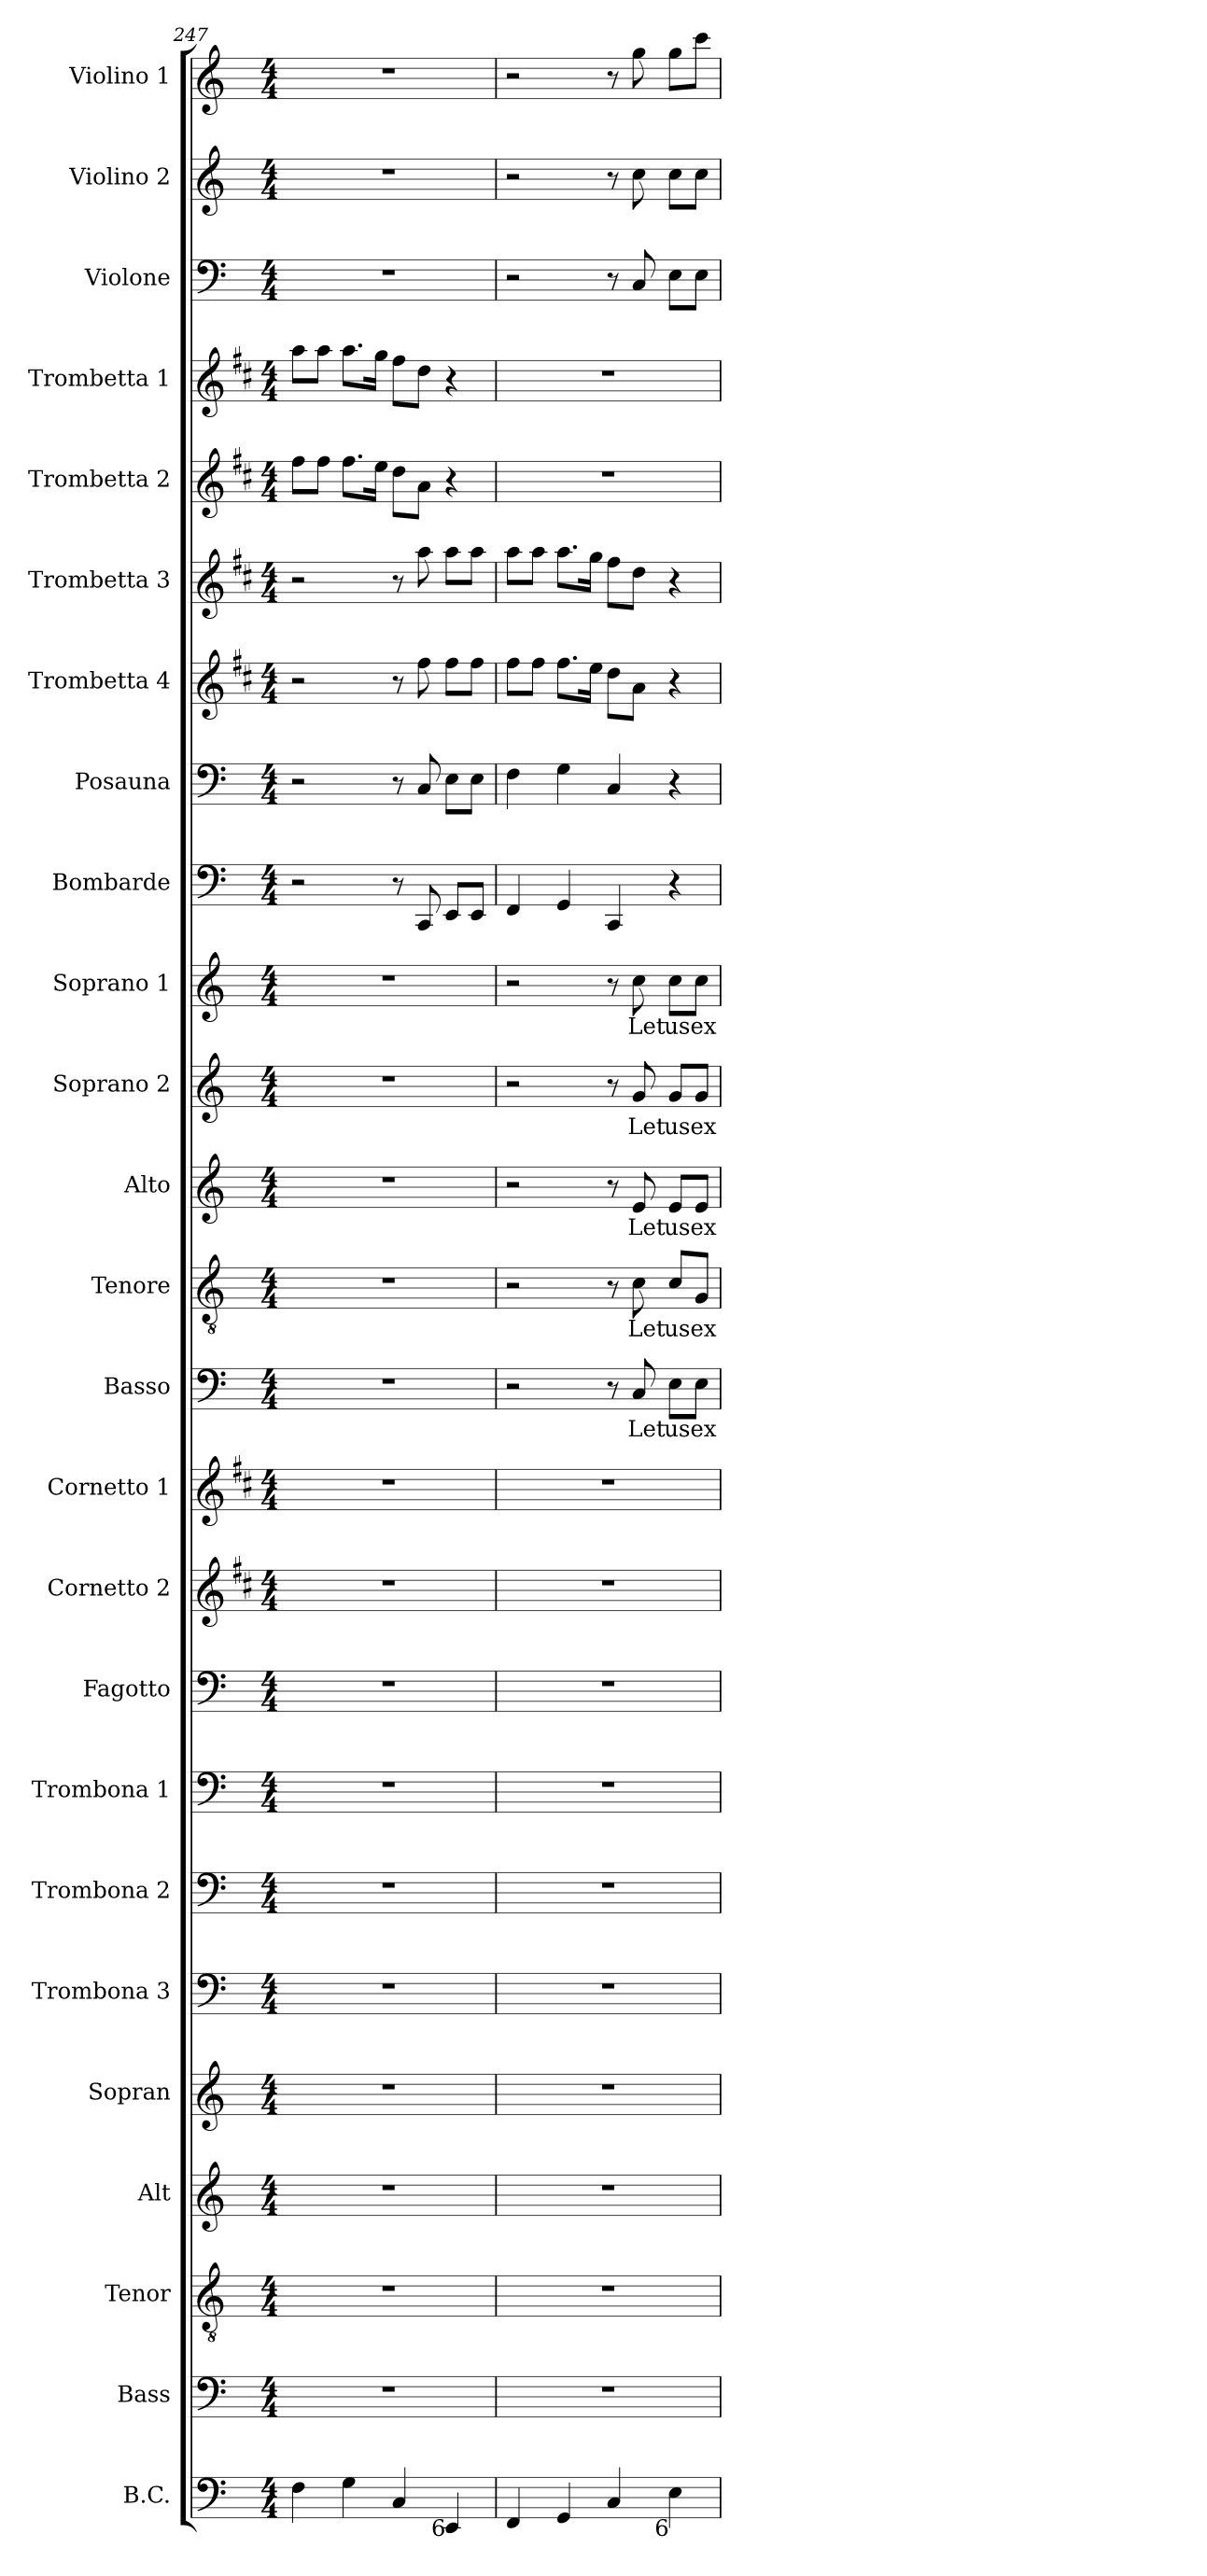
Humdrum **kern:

**kern	**kern	**kern	**kern	**kern	**kern	**kern	**kern	**kern	**kern	**kern	**kern	**text	**kern	**text	**kern	**text	**kern	**text	**kern	**text	**kern	**kern	**kern	**kern	**kern	**kern	**kern	**kern	**kern
*part25	*part24	*part23	*part22	*part21	*part20	*part19	*part18	*part17	*part16	*part15	*part14	*part14	*part13	*part13	*part12	*part12	*part11	*part11	*part10	*part10	*part9	*part8	*part7	*part6	*part5	*part4	*part3	*part2	*part1
*staff25	*staff24	*staff23	*staff22	*staff21	*staff20	*staff19	*staff18	*staff17	*staff16	*staff15	*staff14	*staff14	*staff13	*staff13	*staff12	*staff12	*staff11	*staff11	*staff10	*staff10	*staff9	*staff8	*staff7	*staff6	*staff5	*staff4	*staff3	*staff2	*staff1
*I"B.C.	*I"Bass	*I"Tenor	*I"Alt	*I"Sopran	*I"Trombona 3	*I"Trombona 2	*I"Trombona 1	*I"Fagotto	*I"Cornetto 2	*I"Cornetto 1	*I"Basso	*	*I"Tenore	*	*I"Alto	*	*I"Soprano 2	*	*I"Soprano 1	*	*I"Bombarde	*I"Posauna	*I"Trombetta 4	*I"Trombetta 3	*I"Trombetta 2	*I"Trombetta 1	*I"Violone	*I"Violino 2	*I"Violino 1
*I'B.C.	*I'B.	*I'T.	*I'A.	*I'S.	*I'Tbn. 2	*I'Tbn. 2	*I'Tbn. 1	*I'Fag.	*I'Cor. 2	*I'Cor. 1	*I'B.	*	*I'T.	*	*I'A.	*	*I'S.	*	*I'S.	*	*	*	*	*	*	*	*	*I'Vl. 2	*I'Vl. 1
*clefF4	*clefF4	*clefGv2	*clefG2	*clefG2	*clefF4	*clefF4	*clefF4	*clefF4	*clefG2	*clefG2	*clefF4	*	*clefGv2	*	*clefG2	*	*clefG2	*	*clefG2	*	*clefF4	*clefF4	*clefG2	*clefG2	*clefG2	*clefG2	*clefF4	*clefG2	*clefG2
*	*	*ITrd7c12	*	*	*	*	*	*	*ITrd1c2	*ITrd1c2	*	*	*ITrd7c12	*	*	*	*	*	*	*	*	*	*ITrd1c2	*ITrd1c2	*ITrd1c2	*ITrd1c2	*	*	*
*k[]	*k[]	*k[]	*k[]	*k[]	*k[]	*k[]	*k[]	*k[]	*k[]	*k[]	*k[]	*	*k[]	*	*k[]	*	*k[]	*	*k[]	*	*k[]	*k[]	*k[]	*k[]	*k[]	*k[]	*k[]	*k[]	*k[]
*C:	*C:	*C:	*C:	*C:	*C:	*C:	*C:	*C:	*C:	*C:	*C:	*	*C:	*	*C:	*	*C:	*	*C:	*	*C:	*C:	*C:	*C:	*C:	*C:	*C:	*C:	*C:
*M4/4	*M4/4	*M4/4	*M4/4	*M4/4	*M4/4	*M4/4	*M4/4	*M4/4	*M4/4	*M4/4	*M4/4	*	*M4/4	*	*M4/4	*	*M4/4	*	*M4/4	*	*M4/4	*M4/4	*M4/4	*M4/4	*M4/4	*M4/4	*M4/4	*M4/4	*M4/4
=247	=247	=247	=247	=247	=247	=247	=247	=247	=247	=247	=247	=247	=247	=247	=247	=247	=247	=247	=247	=247	=247	=247	=247	=247	=247	=247	=247	=247	=247
4Fi\	1r	1r	1r	1r	1r	1r	1r	1r	1r	1r	1r	.	1r	.	1r	.	1r	.	1r	.	2r	2r	2r	2r	8eei\L	8ggi\L	1r	1r	1r
.	.	.	.	.	.	.	.	.	.	.	.	.	.	.	.	.	.	.	.	.	.	.	.	.	8eei\J	8ggi\J	.	.	.
4Gi\	.	.	.	.	.	.	.	.	.	.	.	.	.	.	.	.	.	.	.	.	.	.	.	.	8.eei\L	8.ggi\L	.	.	.
.	.	.	.	.	.	.	.	.	.	.	.	.	.	.	.	.	.	.	.	.	.	.	.	.	16ddi\Jk	16ffi\Jk	.	.	.
4Ci/	.	.	.	.	.	.	.	.	.	.	.	.	.	.	.	.	.	.	.	.	8r	8r	8r	8r	8cci\L	8eei\L	.	.	.
.	.	.	.	.	.	.	.	.	.	.	.	.	.	.	.	.	.	.	.	.	8CCi/	8Ci/	8eei\	8ggi\	8gi\J	8cci\J	.	.	.
!LO:TX:b:rj:t=6	!	!	!	!	!	!	!	!	!	!	!	!	!	!	!	!	!	!	!	!	!	!	!	!	!	!	!	!	!
4EEi/	.	.	.	.	.	.	.	.	.	.	.	.	.	.	.	.	.	.	.	.	8EEi/L	8Ei\L	8eei\L	8ggi\L	4r	4r	.	.	.
.	.	.	.	.	.	.	.	.	.	.	.	.	.	.	.	.	.	.	.	.	8EEi/J	8Ei\J	8eei\J	8ggi\J	.	.	.	.	.
=248	=248	=248	=248	=248	=248	=248	=248	=248	=248	=248	=248	=248	=248	=248	=248	=248	=248	=248	=248	=248	=248	=248	=248	=248	=248	=248	=248	=248	=248
4FFi/	1r	1r	1r	1r	1r	1r	1r	1r	1r	1r	2r	.	2r	.	2r	.	2r	.	2r	.	4FFi/	4Fi\	8eei\L	8ggi\L	1r	1r	2r	2r	2r
.	.	.	.	.	.	.	.	.	.	.	.	.	.	.	.	.	.	.	.	.	.	.	8eei\J	8ggi\J	.	.	.	.	.
4GGi/	.	.	.	.	.	.	.	.	.	.	.	.	.	.	.	.	.	.	.	.	4GGi/	4Gi\	8.eei\L	8.ggi\L	.	.	.	.	.
.	.	.	.	.	.	.	.	.	.	.	.	.	.	.	.	.	.	.	.	.	.	.	16ddi\Jk	16ffi\Jk	.	.	.	.	.
4Ci/	.	.	.	.	.	.	.	.	.	.	8r	.	8r	.	8r	.	8r	.	8r	.	4CCi/	4Ci/	8cci\L	8eei\L	.	.	8r	8r	8r
!	!	!	!	!	!	!	!	!	!	!	!	!LO:LY:b:color=#000000	!	!	!	!	!	!	!	!	!	!	!	!	!	!	!	!	!
!	!	!	!	!	!	!	!	!	!	!	!	!	!	!LO:LY:b:color=#000000	!	!	!	!	!	!	!	!	!	!	!	!	!	!	!
!	!	!	!	!	!	!	!	!	!	!	!	!	!	!	!	!LO:LY:b:color=#000000	!	!	!	!	!	!	!	!	!	!	!	!	!
!	!	!	!	!	!	!	!	!	!	!	!	!	!	!	!	!	!	!LO:LY:b:color=#000000	!	!	!	!	!	!	!	!	!	!	!
!	!	!	!	!	!	!	!	!	!	!	!	!	!	!	!	!	!	!	!	!LO:LY:b:color=#000000	!	!	!	!	!	!	!	!	!
.	.	.	.	.	.	.	.	.	.	.	8Ci/	Let	8Ci\	Let	8ei/	Let	8gi/	Let	8cci\	Let	.	.	8gi\J	8cci\J	.	.	8Ci/	8cci\	8ggi\
!	!	!	!	!	!	!	!	!	!	!	!	!LO:LY:b:color=#000000	!	!	!	!	!	!	!	!	!	!	!	!	!	!	!	!	!
!	!	!	!	!	!	!	!	!	!	!	!	!	!	!LO:LY:b:color=#000000	!	!	!	!	!	!	!	!	!	!	!	!	!	!	!
!	!	!	!	!	!	!	!	!	!	!	!	!	!	!	!	!LO:LY:b:color=#000000	!	!	!	!	!	!	!	!	!	!	!	!	!
!	!	!	!	!	!	!	!	!	!	!	!	!	!	!	!	!	!	!LO:LY:b:color=#000000	!	!	!	!	!	!	!	!	!	!	!
!LO:TX:b:rj:t=6	!	!	!	!	!	!	!	!	!	!	!	!	!	!	!	!	!	!	!	!	!	!	!	!	!	!	!	!	!
!	!	!	!	!	!	!	!	!	!	!	!	!	!	!	!	!	!	!	!	!LO:LY:b:color=#000000	!	!	!	!	!	!	!	!	!
4Ei\	.	.	.	.	.	.	.	.	.	.	8Ei\L	us	8Ci/L	us	8ei/L	us	8gi/L	us	8cci\L	us	4r	4r	4r	4r	.	.	8Ei\L	8cci\L	8ggi\L
!	!	!	!	!	!	!	!	!	!	!	!	!LO:LY:b:color=#000000	!	!	!	!	!	!	!	!	!	!	!	!	!	!	!	!	!
!	!	!	!	!	!	!	!	!	!	!	!	!	!	!LO:LY:b:color=#000000	!	!	!	!	!	!	!	!	!	!	!	!	!	!	!
!	!	!	!	!	!	!	!	!	!	!	!	!	!	!	!	!LO:LY:b:color=#000000	!	!	!	!	!	!	!	!	!	!	!	!	!
!	!	!	!	!	!	!	!	!	!	!	!	!	!	!	!	!	!	!LO:LY:b:color=#000000	!	!	!	!	!	!	!	!	!	!	!
!	!	!	!	!	!	!	!	!	!	!	!	!	!	!	!	!	!	!	!	!LO:LY:b:color=#000000	!	!	!	!	!	!	!	!	!
.	.	.	.	.	.	.	.	.	.	.	8Ei\J	ex-	8GGi/J	ex-	8ei/J	ex-	8gi/J	ex-	8cci\J	ex-	.	.	.	.	.	.	8Ei\J	8cci\J	8ccci\J
=	=	=	=	=	=	=	=	=	=	=	=	=	=	=	=	=	=	=	=	=	=	=	=	=	=	=	=	=	=
*-	*-	*-	*-	*-	*-	*-	*-	*-	*-	*-	*-	*-	*-	*-	*-	*-	*-	*-	*-	*-	*-	*-	*-	*-	*-	*-	*-	*-	*-
